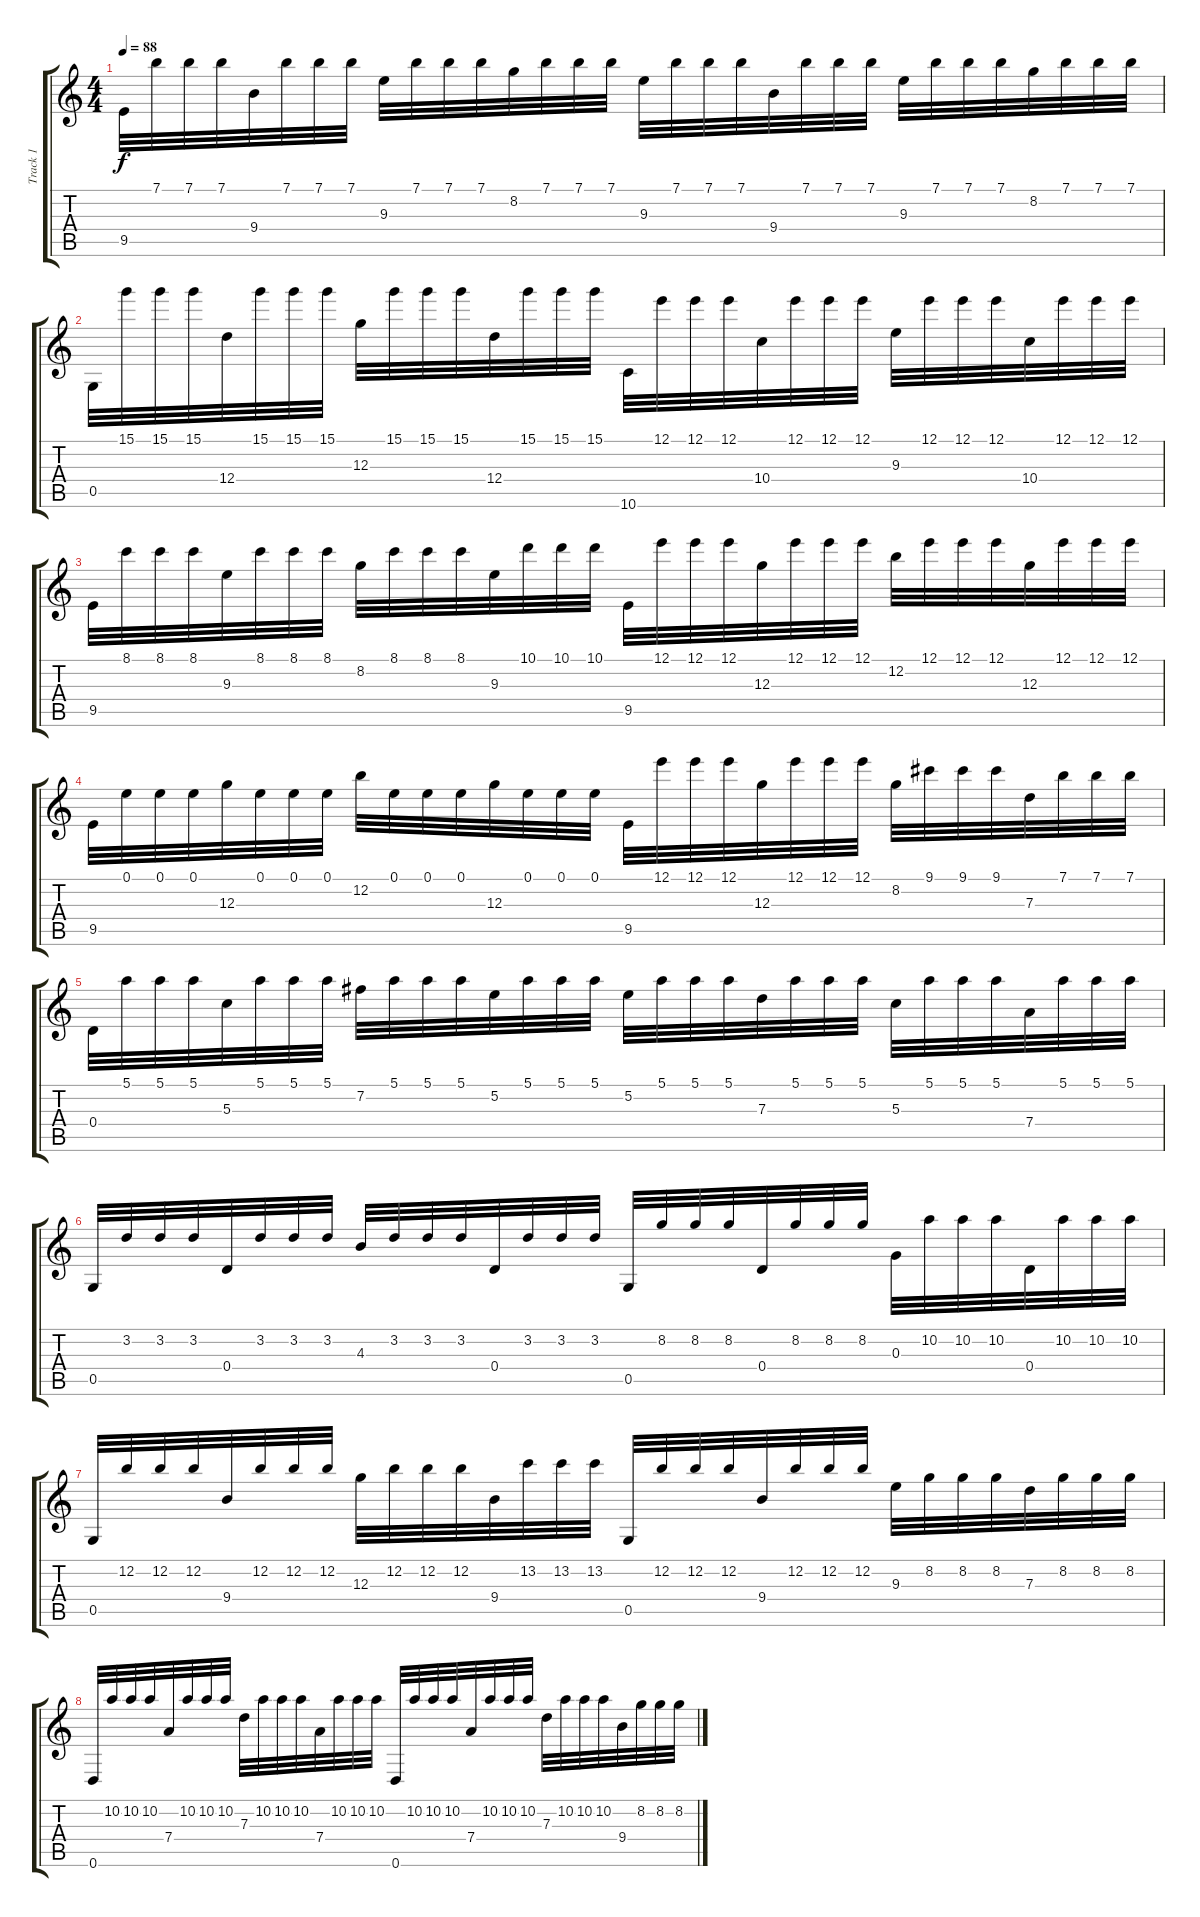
\track ("Track 1" "Track 1") {instrument acousticguitarsteel}
\staff {score tabs}
\tuning (E4 B3 G3 D3 G2 D2) {hide}
\ts (4 4)
\tempo 88
\clef g2
\ks c
9.5.32{dy f} 7.1.32 7.1.32 7.1.32 9.4.32 7.1.32 7.1.32 7.1.32 9.3.32 7.1.32 7.1.32 7.1.32 8.2.32 7.1.32 7.1.32 7.1.32 9.3.32 7.1.32 7.1.32 7.1.32 9.4.32 7.1.32 7.1.32 7.1.32 9.3.32 7.1.32 7.1.32 7.1.32 8.2.32 7.1.32 7.1.32 7.1.32 |
0.5.32 15.1.32 15.1.32 15.1.32 12.4.32 15.1.32 15.1.32 15.1.32 12.3.32 15.1.32 15.1.32 15.1.32 12.4.32 15.1.32 15.1.32 15.1.32 10.6.32 12.1.32 12.1.32 12.1.32 10.4.32 12.1.32 12.1.32 12.1.32 9.3.32 12.1.32 12.1.32 12.1.32 10.4.32 12.1.32 12.1.32 12.1.32 |
9.5.32 8.1.32 8.1.32 8.1.32 9.3.32 8.1.32 8.1.32 8.1.32 8.2.32 8.1.32 8.1.32 8.1.32 9.3.32 10.1.32 10.1.32 10.1.32 9.5.32 12.1.32 12.1.32 12.1.32 12.3.32 12.1.32 12.1.32 12.1.32 12.2.32 12.1.32 12.1.32 12.1.32 12.3.32 12.1.32 12.1.32 12.1.32 |
9.5.32 0.1.32 0.1.32 0.1.32 12.3.32 0.1.32 0.1.32 0.1.32 12.2.32 0.1.32 0.1.32 0.1.32 12.3.32 0.1.32 0.1.32 0.1.32 9.5.32 12.1.32 12.1.32 12.1.32 12.3.32 12.1.32 12.1.32 12.1.32 8.2.32 9.1.32 9.1.32 9.1.32 7.3.32 7.1.32 7.1.32 7.1.32 |
0.4.32 5.1.32 5.1.32 5.1.32 5.3.32 5.1.32 5.1.32 5.1.32 7.2.32 5.1.32 5.1.32 5.1.32 5.2.32 5.1.32 5.1.32 5.1.32 5.2.32 5.1.32 5.1.32 5.1.32 7.3.32 5.1.32 5.1.32 5.1.32 5.3.32 5.1.32 5.1.32 5.1.32 7.4.32 5.1.32 5.1.32 5.1.32 |
0.5.32 3.2.32 3.2.32 3.2.32 0.4.32 3.2.32 3.2.32 3.2.32 4.3.32 3.2.32 3.2.32 3.2.32 0.4.32 3.2.32 3.2.32 3.2.32 0.5.32 8.2.32 8.2.32 8.2.32 0.4.32 8.2.32 8.2.32 8.2.32 0.3.32 10.2.32 10.2.32 10.2.32 0.4.32 10.2.32 10.2.32 10.2.32 |
0.5.32 12.2.32 12.2.32 12.2.32 9.4.32 12.2.32 12.2.32 12.2.32 12.3.32 12.2.32 12.2.32 12.2.32 9.4.32 13.2.32 13.2.32 13.2.32 0.5.32 12.2.32 12.2.32 12.2.32 9.4.32 12.2.32 12.2.32 12.2.32 9.3.32 8.2.32 8.2.32 8.2.32 7.3.32 8.2.32 8.2.32 8.2.32 |
0.6.32 10.2.32 10.2.32 10.2.32 7.4.32 10.2.32 10.2.32 10.2.32 7.3.32 10.2.32 10.2.32 10.2.32 7.4.32 10.2.32 10.2.32 10.2.32 0.6.32 10.2.32 10.2.32 10.2.32 7.4.32 10.2.32 10.2.32 10.2.32 7.3.32 10.2.32 10.2.32 10.2.32 9.4.32 8.2.32 8.2.32 8.2.32
